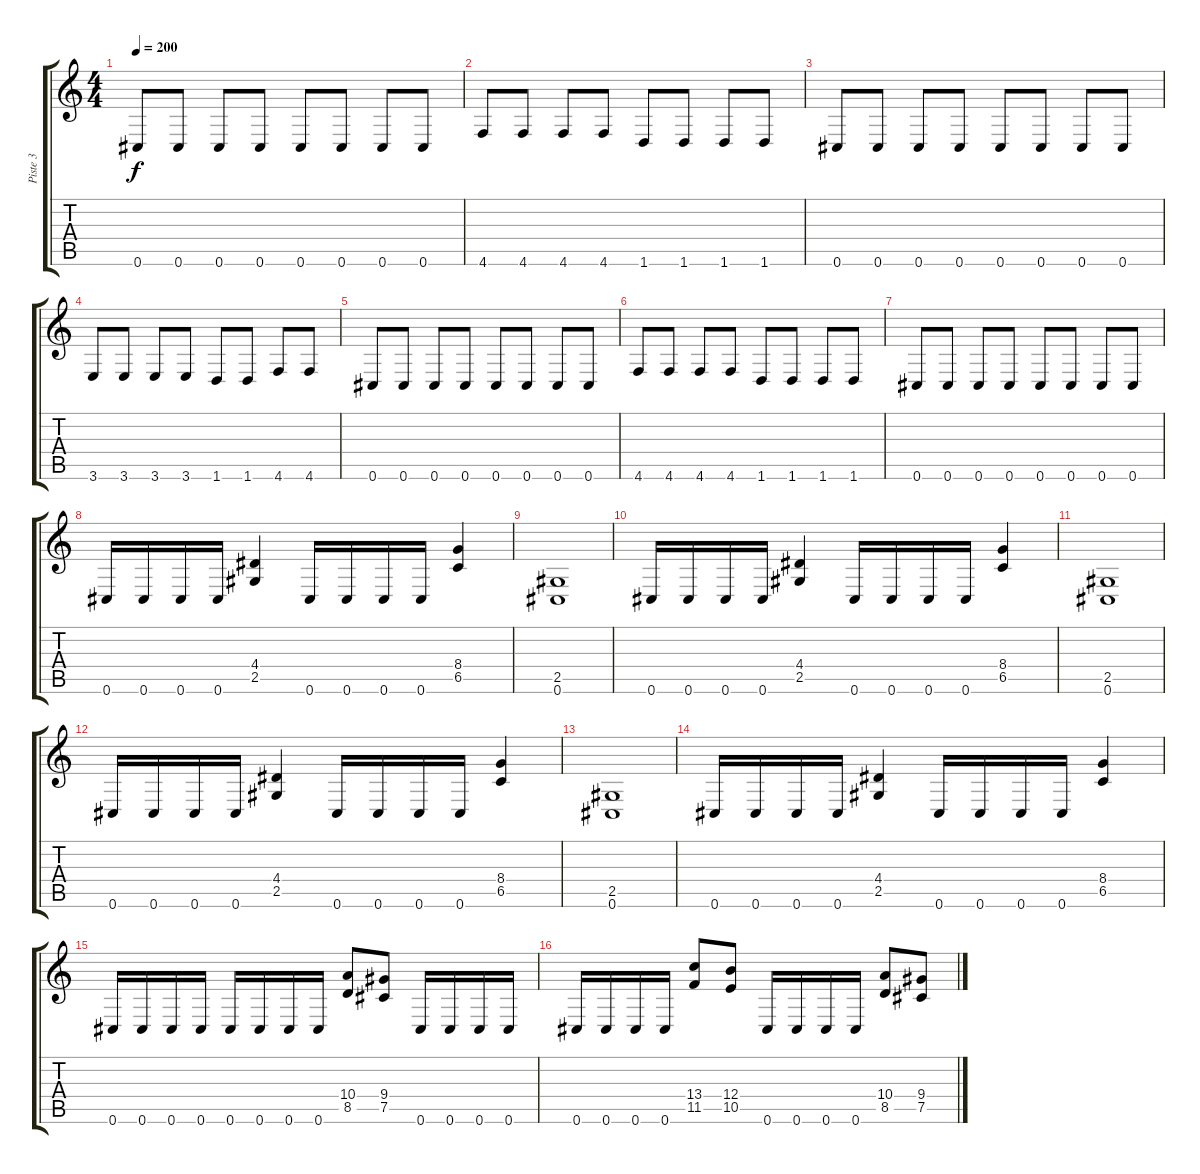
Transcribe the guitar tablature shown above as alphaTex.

\track ("Piste 3" "Piste 3") {instrument distortionguitar}
\staff {score tabs}
\tuning (Db4 Ab3 E3 B2 Gb2 Db2) {hide}
\ts (4 4)
\tempo 200
\clef g2
\ks c
0.6.8{dy f} 0.6.8 0.6.8 0.6.8 0.6.8 0.6.8 0.6.8 0.6.8 |
4.6.8 4.6.8 4.6.8 4.6.8 1.6.8 1.6.8 1.6.8 1.6.8 |
0.6.8 0.6.8 0.6.8 0.6.8 0.6.8 0.6.8 0.6.8 0.6.8 |
3.6.8 3.6.8 3.6.8 3.6.8 1.6.8 1.6.8 4.6.8 4.6.8 |
0.6.8 0.6.8 0.6.8 0.6.8 0.6.8 0.6.8 0.6.8 0.6.8 |
4.6.8 4.6.8 4.6.8 4.6.8 1.6.8 1.6.8 1.6.8 1.6.8 |
0.6.8 0.6.8 0.6.8 0.6.8 0.6.8 0.6.8 0.6.8 0.6.8 |
0.6.16 0.6.16 0.6.16 0.6.16 (4.4 2.5).4 0.6.16 0.6.16 0.6.16 0.6.16 (8.4 6.5).4 |
(2.5 0.6).1 |
0.6.16 0.6.16 0.6.16 0.6.16 (4.4 2.5).4 0.6.16 0.6.16 0.6.16 0.6.16 (8.4 6.5).4 |
(2.5 0.6).1 |
0.6.16 0.6.16 0.6.16 0.6.16 (4.4 2.5).4 0.6.16 0.6.16 0.6.16 0.6.16 (8.4 6.5).4 |
(2.5 0.6).1 |
0.6.16 0.6.16 0.6.16 0.6.16 (4.4 2.5).4 0.6.16 0.6.16 0.6.16 0.6.16 (8.4 6.5).4 |
0.6.16 0.6.16 0.6.16 0.6.16 0.6.16 0.6.16 0.6.16 0.6.16 (10.4 8.5).8 (9.4 7.5).8 0.6.16 0.6.16 0.6.16 0.6.16 |
0.6.16 0.6.16 0.6.16 0.6.16 (13.4 11.5).8 (12.4 10.5).8 0.6.16 0.6.16 0.6.16 0.6.16 (10.4 8.5).8 (9.4 7.5).8
